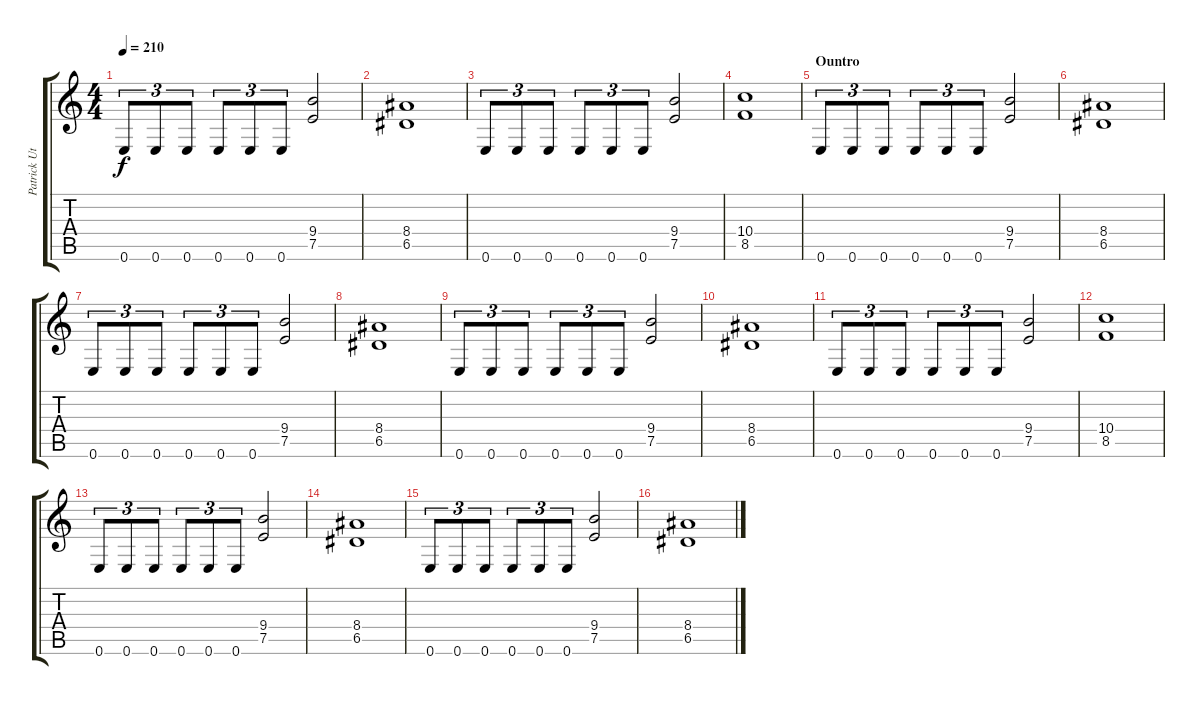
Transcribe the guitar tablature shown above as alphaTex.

\track ("Patrick Uterwijk" "Patrick Ut") {instrument distortionguitar}
\staff {score tabs}
\tuning (E4 B3 G3 D3 A2 E2) {hide}
\ts (4 4)
\tempo 210
\clef g2
\ks c
0.6.8{tu (3 2) dy f} 0.6.8{tu (3 2)} 0.6.8{tu (3 2)} 0.6.8{tu (3 2)} 0.6.8{tu (3 2)} 0.6.8{tu (3 2)} (9.4 7.5).2 |
(8.4 6.5).1 |
0.6.8{tu (3 2)} 0.6.8{tu (3 2)} 0.6.8{tu (3 2)} 0.6.8{tu (3 2)} 0.6.8{tu (3 2)} 0.6.8{tu (3 2)} (9.4 7.5).2 |
(10.4 8.5).1 |
\section ("" "Ountro")
0.6.8{tu (3 2)} 0.6.8{tu (3 2)} 0.6.8{tu (3 2)} 0.6.8{tu (3 2)} 0.6.8{tu (3 2)} 0.6.8{tu (3 2)} (9.4 7.5).2 |
(8.4 6.5).1 |
0.6.8{tu (3 2)} 0.6.8{tu (3 2)} 0.6.8{tu (3 2)} 0.6.8{tu (3 2)} 0.6.8{tu (3 2)} 0.6.8{tu (3 2)} (9.4 7.5).2 |
(8.4 6.5).1 |
0.6.8{tu (3 2)} 0.6.8{tu (3 2)} 0.6.8{tu (3 2)} 0.6.8{tu (3 2)} 0.6.8{tu (3 2)} 0.6.8{tu (3 2)} (9.4 7.5).2 |
(8.4 6.5).1 |
0.6.8{tu (3 2)} 0.6.8{tu (3 2)} 0.6.8{tu (3 2)} 0.6.8{tu (3 2)} 0.6.8{tu (3 2)} 0.6.8{tu (3 2)} (9.4 7.5).2 |
(10.4 8.5).1 |
0.6.8{tu (3 2)} 0.6.8{tu (3 2)} 0.6.8{tu (3 2)} 0.6.8{tu (3 2)} 0.6.8{tu (3 2)} 0.6.8{tu (3 2)} (9.4 7.5).2 |
(8.4 6.5).1 |
0.6.8{tu (3 2)} 0.6.8{tu (3 2)} 0.6.8{tu (3 2)} 0.6.8{tu (3 2)} 0.6.8{tu (3 2)} 0.6.8{tu (3 2)} (9.4 7.5).2 |
(8.4 6.5).1
